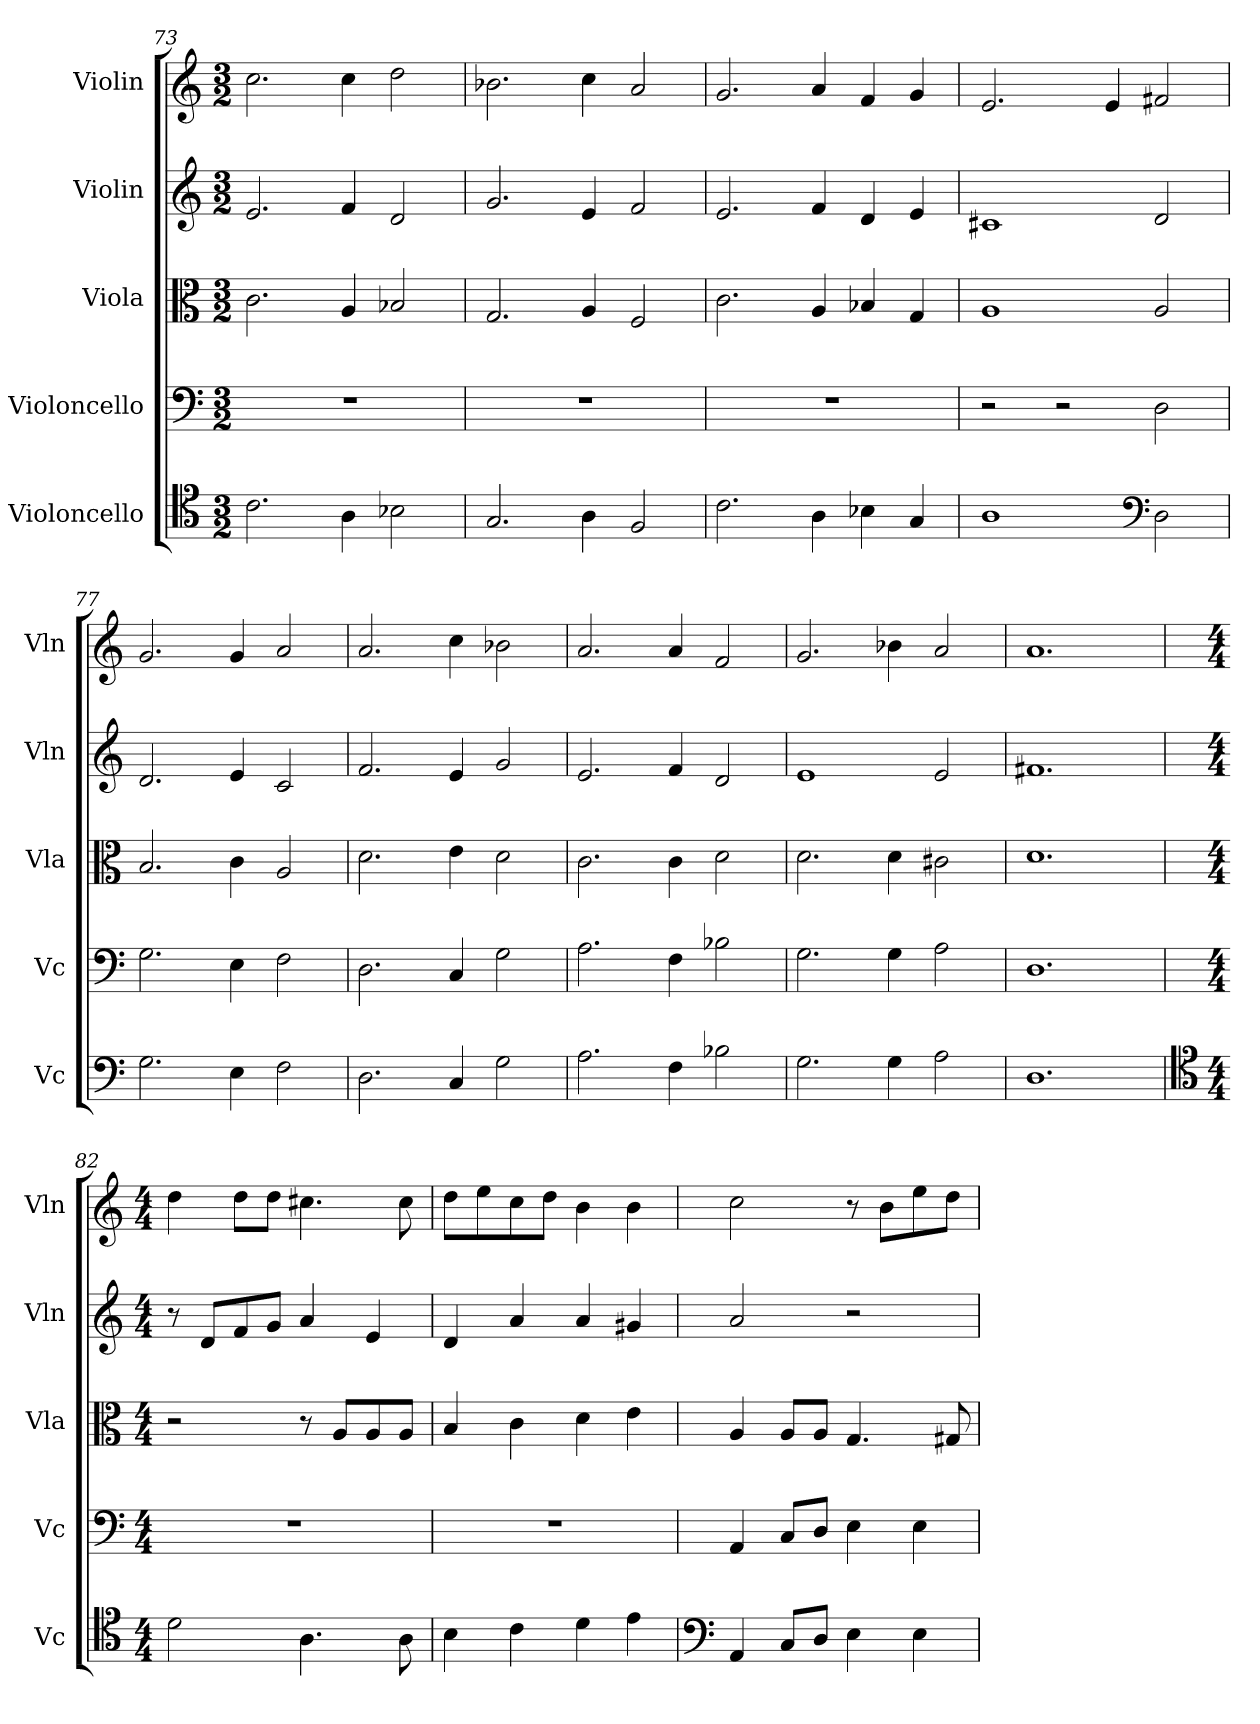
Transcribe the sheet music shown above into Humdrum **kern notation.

**kern	**kern	**kern	**kern	**kern
*part5	*part4	*part3	*part2	*part1
*staff5	*staff4	*staff3	*staff2	*staff1
*I"Violoncello	*I"Violoncello	*I"Viola	*I"Violin	*I"Violin
*I'Vc	*I'Vc	*I'Vla	*I'Vln	*I'Vln
*clefC4	*clefF4	*clefC3	*clefG2	*clefG2
*k[]	*k[]	*k[]	*k[]	*k[]
*M3/2	*M3/2	*M3/2	*M3/2	*M3/2
=73	=73	=73	=73	=73
2.c\	1.r	2.c\	2.e/	2.cc\
4A\	.	4A/	4f/	4cc\
2B-X\	.	2B-X/	2d/	2dd\
=74	=74	=74	=74	=74
2.G/	1.r	2.G/	2.g/	2.b-X\
4A\	.	4A/	4e/	4cc\
2F/	.	2F/	2f/	2a/
=75	=75	=75	=75	=75
2.c\	1.r	2.c\	2.e/	2.g/
4A\	.	4A/	4f/	4a/
4B-X\	.	4B-X/	4d/	4f/
4G/	.	4G/	4e/	4g/
=76	=76	=76	=76	=76
1A	2r	1A	1c#X	2.e/
.	2r	.	.	.
.	.	.	.	4e/
*clefF4	*	*	*	*
2D\	2D\	2A/	2d/	2f#X/
=77	=77	=77	=77	=77
2.G\	2.G\	2.B/	2.d/	2.g/
4E\	4E\	4c\	4e/	4g/
2F\	2F\	2A/	2c/	2a/
=78	=78	=78	=78	=78
2.D\	2.D\	2.d\	2.f/	2.a/
4C/	4C/	4e\	4e/	4cc\
2G\	2G\	2d\	2g/	2b-X\
=79	=79	=79	=79	=79
2.A\	2.A\	2.c\	2.e/	2.a/
4F\	4F\	4c\	4f/	4a/
2B-X\	2B-X\	2d\	2d/	2f/
=80	=80	=80	=80	=80
2.G\	2.G\	2.d\	1e	2.g/
4G\	4G\	4d\	.	4b-X\
2A\	2A\	2c#X\	2e/	2a/
=81	=81	=81	=81	=81
1.D	1.D	1.d	1.f#X	1.a
=82	=82	=82	=82	=82
*clefC4	*	*	*	*
*M4/4	*M4/4	*M4/4	*M4/4	*M4/4
2d\	1r	2r	8r	4dd\
.	.	.	8d/L	.
.	.	.	8f/	8dd\L
.	.	.	8g/J	8dd\J
4.A\	.	8r	4a/	4.cc#X\
.	.	8A/L	.	.
.	.	8A/	4e/	.
8A\	.	8A/J	.	8cc#\
=83	=83	=83	=83	=83
4B\	1r	4B/	4d/	8dd\L
.	.	.	.	8ee\
4c\	.	4c\	4a/	8cc\
.	.	.	.	8dd\J
4d\	.	4d\	4a/	4b\
4e\	.	4e\	4g#X/	4b\
=84	=84	=84	=84	=84
*clefF4	*	*	*	*
4AA/	4AA/	4A/	2a/	2cc\
8C/L	8C/L	8A/L	.	.
8D/J	8D/J	8A/J	.	.
4E\	4E\	4.G/	2r	8r
.	.	.	.	8b\L
4E\	4E\	.	.	8ee\
.	.	8G#X/	.	8dd\J
=	=	=	=	=
*-	*-	*-	*-	*-
